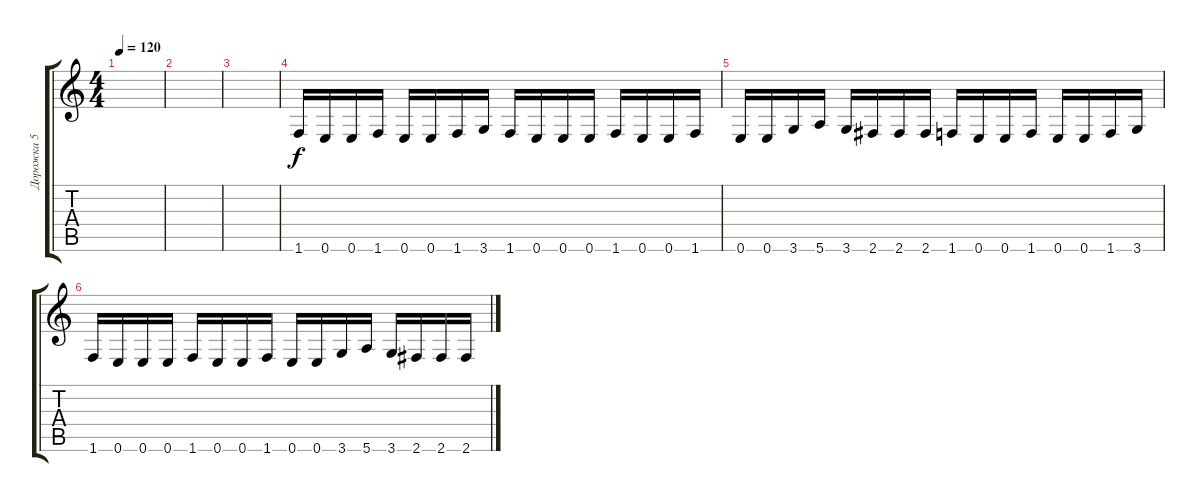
\track ("Дорожка 5" "Дорожка 5") {instrument distortionguitar}
\staff {score tabs}
\tuning (E4 B3 G3 D3 A2 E2) {hide}
\ts (4 4)
\tempo 120
\clef g2
\ks c
|
|
|
1.6.16 0.6.16 0.6.16 1.6.16 0.6.16 0.6.16 1.6.16 3.6.16 1.6.16 0.6.16 0.6.16 0.6.16 1.6.16 0.6.16 0.6.16 1.6.16 |
0.6.16 0.6.16 3.6.16 5.6.16 3.6.16 2.6.16 2.6.16 2.6.16 1.6.16 0.6.16 0.6.16 1.6.16 0.6.16 0.6.16 1.6.16 3.6.16 |
1.6.16 0.6.16 0.6.16 0.6.16 1.6.16 0.6.16 0.6.16 1.6.16 0.6.16 0.6.16 3.6.16 5.6.16 3.6.16 2.6.16 2.6.16 2.6.16
